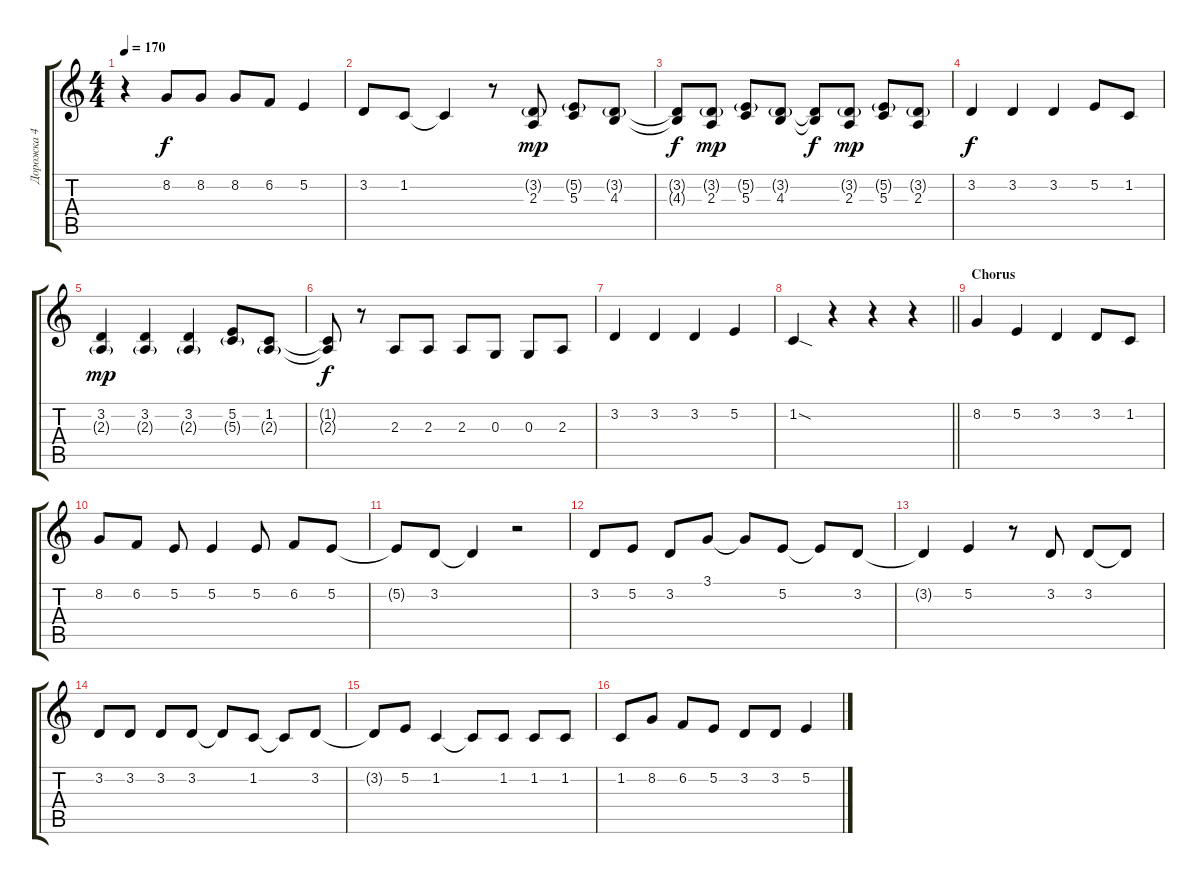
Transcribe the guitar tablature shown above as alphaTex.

\track ("Дорожка 4" "Дорожка 4") {instrument altosax}
\staff {score tabs}
\tuning (E4 B3 G3 D3 A2 E2) {hide}
\ts (4 4)
\tempo 170
\clef g2
\ks c
r.4{dy f} 8.2.8 8.2.8 8.2.8 6.2.8 5.2.4 |
3.2.8 1.2.8 1.2{t}.4 r.8 (3.2{g} 2.3).8{dy mp} (5.2{g} 5.3).8 (3.2{g} 4.3).8 |
(3.2{t} 4.3{t}).8{dy f} (3.2{g} 2.3).8{dy mp} (5.2{g} 5.3).8 (3.2{g} 4.3).8 (3.2{t} 4.3{t}).8{dy f} (3.2{g} 2.3).8{dy mp} (5.2{g} 5.3).8 (3.2{g} 2.3).8 |
3.2.4{dy f} 3.2.4 3.2.4 5.2.8 1.2.8 |
(3.2 2.3{g}).4{dy mp} (3.2 2.3{g}).4 (3.2 2.3{g}).4 (5.2 5.3{g}).8 (1.2 2.3{g}).8 |
(1.2{t} 2.3{t}).8{dy f} r.8 2.3.8 2.3.8 2.3.8 0.3.8 0.3.8 2.3.8 |
3.2.4 3.2.4 3.2.4 5.2.4 |
\barLineRight lightlight
1.2{sod}.4 r.4 r.4 r.4 |
\section ("" "Chorus")
8.2.4 5.2.4 3.2.4 3.2.8 1.2.8 |
8.2.8 6.2.8 5.2.8 5.2.4 5.2.8 6.2.8 5.2.8 |
5.2{t}.8 3.2.8 3.2{t}.4 r.2 |
3.2.8 5.2.8 3.2.8 3.1.8 3.1{t}.8 5.2.8 5.2{t}.8 3.2.8 |
3.2{t}.4 5.2.4 r.8 3.2.8 3.2.8 3.2{t}.8 |
3.2.8 3.2.8 3.2.8 3.2.8 3.2{t}.8 1.2.8 1.2{t}.8 3.2.8 |
3.2{t}.8 5.2.8 1.2.4 1.2{t}.8 1.2.8 1.2.8 1.2.8 |
1.2.8 8.2.8 6.2.8 5.2.8 3.2.8 3.2.8 5.2.4
